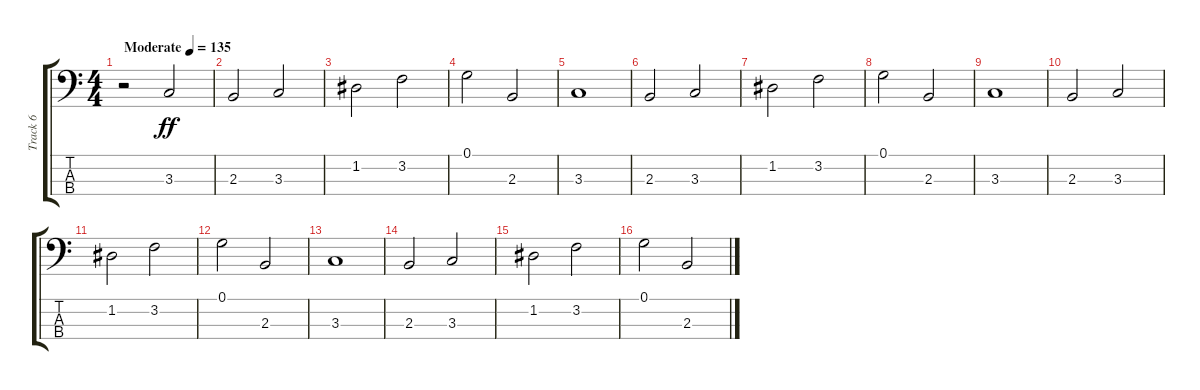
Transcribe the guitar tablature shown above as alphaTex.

\track ("Track 6" "Track 6") {instrument electricbassfinger}
\staff {score tabs}
\tuning (G2 D2 A1 E1) {hide}
\ts (4 4)
\tempo (135 "Moderate")
\clef f4
\ks c
r.2{dy ff instrument electricbassfinger} 3.3.2 |
2.3.2 3.3.2 |
1.2.2 3.2.2 |
0.1.2 2.3.2 |
3.3.1 |
2.3.2 3.3.2 |
1.2.2 3.2.2 |
0.1.2 2.3.2 |
3.3.1 |
2.3.2 3.3.2 |
1.2.2 3.2.2 |
0.1.2 2.3.2 |
3.3.1 |
2.3.2 3.3.2 |
1.2.2 3.2.2 |
0.1.2 2.3.2
